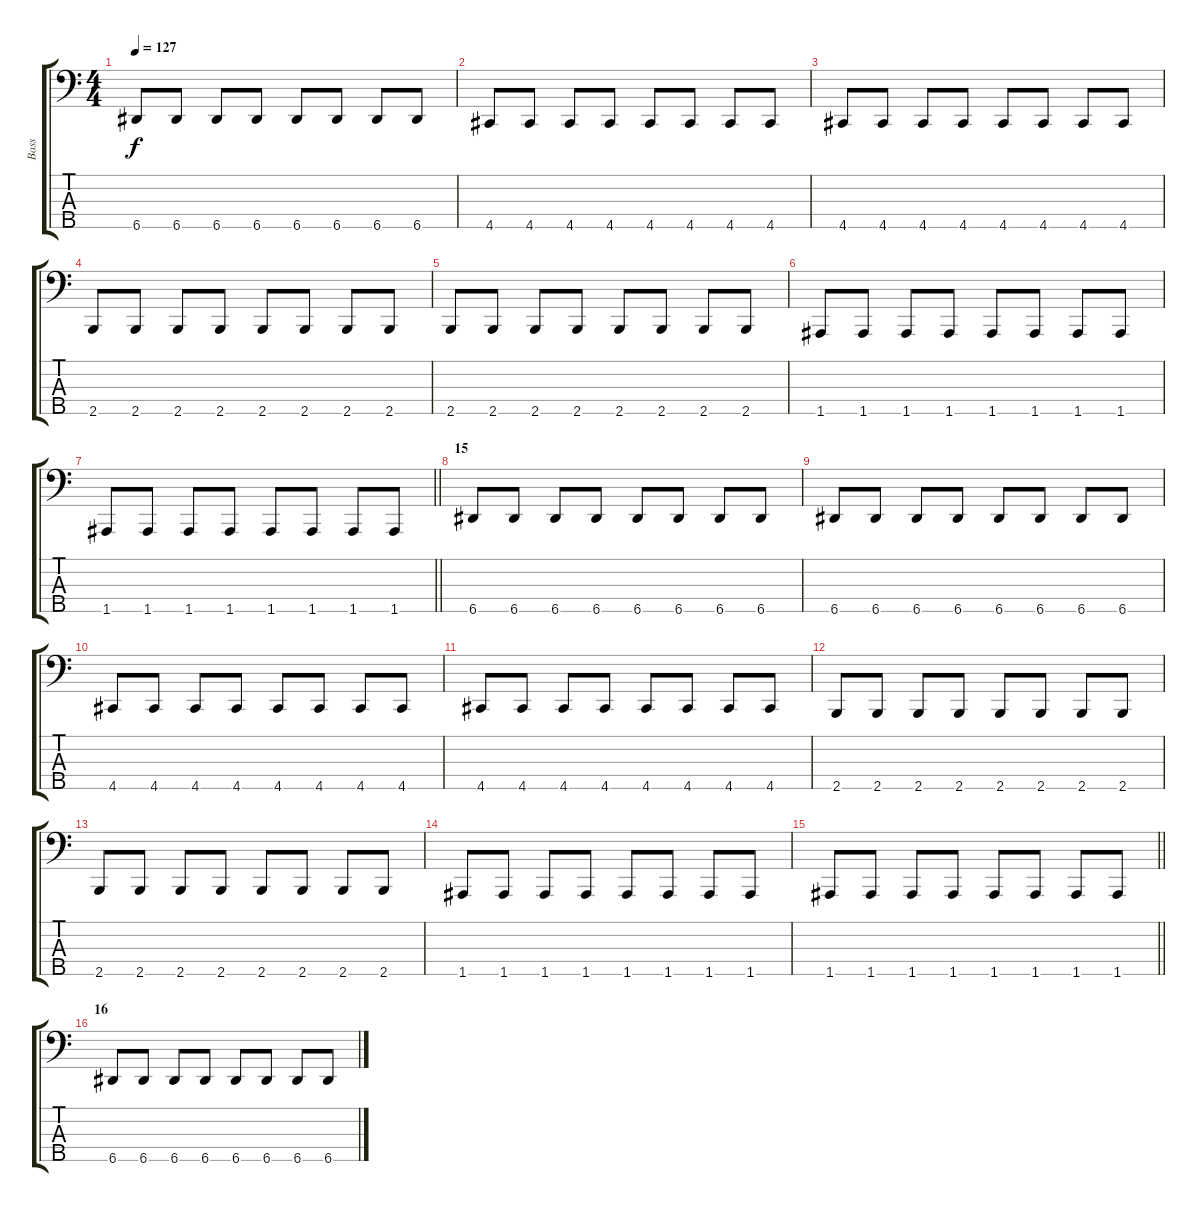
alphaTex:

\track ("Bass" "Bass") {instrument electricbassfinger}
\staff {score tabs}
\tuning (G2 D2 A1 E1 A0) {hide}
\ts (4 4)
\tempo 127
\clef f4
\ks c
6.5.8{dy f} 6.5.8 6.5.8 6.5.8 6.5.8 6.5.8 6.5.8 6.5.8 |
4.5.8 4.5.8 4.5.8 4.5.8 4.5.8 4.5.8 4.5.8 4.5.8 |
4.5.8 4.5.8 4.5.8 4.5.8 4.5.8 4.5.8 4.5.8 4.5.8 |
2.5.8 2.5.8 2.5.8 2.5.8 2.5.8 2.5.8 2.5.8 2.5.8 |
2.5.8 2.5.8 2.5.8 2.5.8 2.5.8 2.5.8 2.5.8 2.5.8 |
1.5.8 1.5.8 1.5.8 1.5.8 1.5.8 1.5.8 1.5.8 1.5.8 |
\barLineRight lightlight
1.5.8 1.5.8 1.5.8 1.5.8 1.5.8 1.5.8 1.5.8 1.5.8 |
\section ("" "15")
6.5.8 6.5.8 6.5.8 6.5.8 6.5.8 6.5.8 6.5.8 6.5.8 |
6.5.8 6.5.8 6.5.8 6.5.8 6.5.8 6.5.8 6.5.8 6.5.8 |
4.5.8 4.5.8 4.5.8 4.5.8 4.5.8 4.5.8 4.5.8 4.5.8 |
4.5.8 4.5.8 4.5.8 4.5.8 4.5.8 4.5.8 4.5.8 4.5.8 |
2.5.8 2.5.8 2.5.8 2.5.8 2.5.8 2.5.8 2.5.8 2.5.8 |
2.5.8 2.5.8 2.5.8 2.5.8 2.5.8 2.5.8 2.5.8 2.5.8 |
1.5.8 1.5.8 1.5.8 1.5.8 1.5.8 1.5.8 1.5.8 1.5.8 |
\barLineRight lightlight
1.5.8 1.5.8 1.5.8 1.5.8 1.5.8 1.5.8 1.5.8 1.5.8 |
\section ("" "16")
6.5.8 6.5.8 6.5.8 6.5.8 6.5.8 6.5.8 6.5.8 6.5.8
